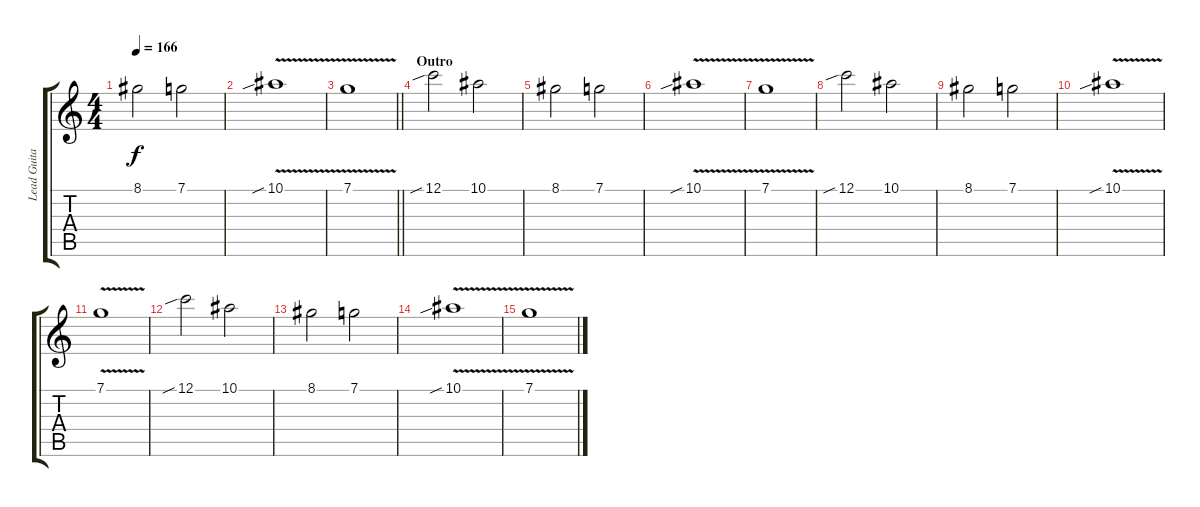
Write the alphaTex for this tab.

\track ("Lead Guitar 3" "Lead Guita") {instrument overdrivenguitar}
\staff {score tabs}
\tuning (C4 G3 Eb3 Bb2 F2 C2) {hide}
\ts (4 4)
\tempo 166
\clef g2
\ks c
8.1.2{dy f} 7.1.2 |
10.1{v sib}.1 |
\barLineRight lightlight
7.1{v}.1 |
\section ("" "Outro")
12.1{sib}.2 10.1.2 |
8.1.2 7.1.2 |
10.1{v sib}.1 |
7.1{v}.1 |
12.1{sib}.2 10.1.2 |
8.1.2 7.1.2 |
10.1{v sib}.1 |
7.1{v}.1 |
12.1{sib}.2 10.1.2 |
8.1.2 7.1.2 |
10.1{v sib}.1 |
7.1{v}.1
